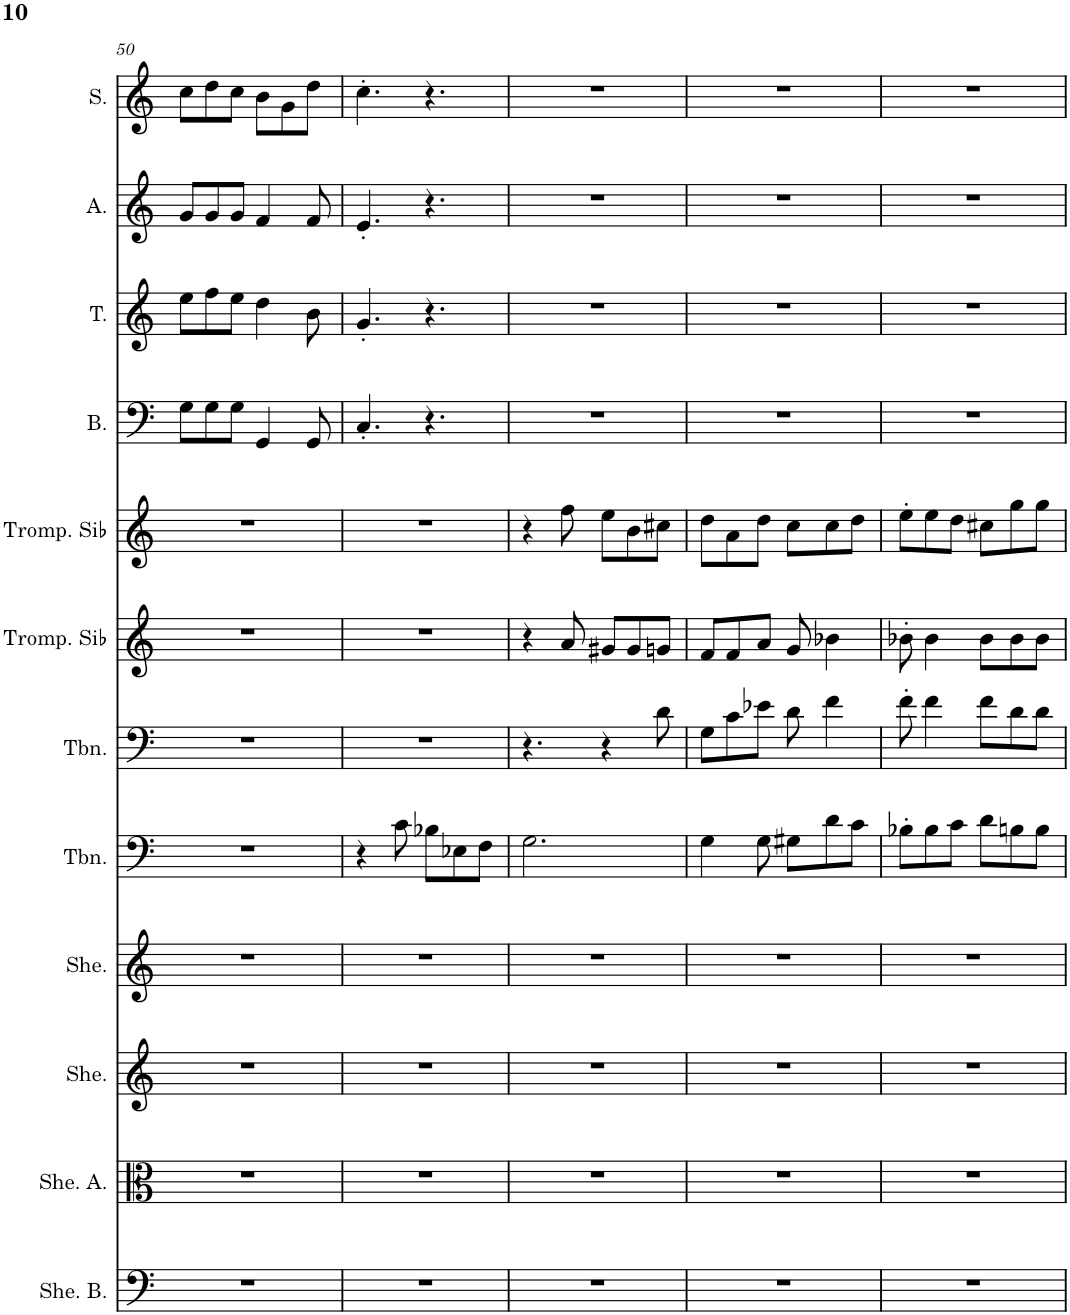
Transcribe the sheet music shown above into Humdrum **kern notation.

**kern	**kern	**kern	**kern	**kern	**kern	**kern	**kern	**kern	**kern	**kern	**kern
*part12	*part11	*part10	*part9	*part8	*part7	*part6	*part5	*part4	*part3	*part2	*part1
*staff12	*staff11	*staff10	*staff9	*staff8	*staff7	*staff6	*staff5	*staff4	*staff3	*staff2	*staff1
*I"Sheng Basse, Harmoniu	*I"Sheng Alto, Harmoniu	*I"Sheng, Harmoniu	*I"Sheng, Reed-Org	*I"Trombone, Solo Bas	*I"Trombone, Solo Ten	*I"Trompette en Sib, Solo Alt	*I"Trompette en Sib, Solo Sop	*I"Basse	*I"Tenor	*I"Alto	*I"Soprano
*I'She. B.	*I'She. A.	*I'She.	*I'She.	*I'Tbn.	*I'Tbn.	*I'Tromp. Sib	*I'Tromp. Sib	*I'B.	*I'T.	*I'A.	*I'S.
!!LO:PB:g=z
*clefF4	*clefC3	*clefG2	*clefG2	*clefF4	*clefF4	*clefG2	*clefG2	*clefF4	*clefG2	*clefG2	*clefG2
*	*	*	*	*	*	*Trd1c2	*Trd1c2	*	*	*	*
*k[]	*k[]	*k[]	*k[]	*k[]	*k[]	*k[]	*k[]	*k[]	*k[]	*k[]	*k[]
*M6/8	*M6/8	*M6/8	*M6/8	*M6/8	*M6/8	*M6/8	*M6/8	*M6/8	*M6/8	*M6/8	*M6/8
=50	=50	=50	=50	=50	=50	=50	=50	=50	=50	=50	=50
2.r	2.r	2.r	2.r	2.r	2.r	2.r	2.r	8G\L	8ee\L	8g/L	8cc\L
.	.	.	.	.	.	.	.	8G\	8ff\	8g/	8dd\
.	.	.	.	.	.	.	.	8G\J	8ee\J	8g/J	8cc\J
.	.	.	.	.	.	.	.	4GG/	4dd\	4f/	8b\L
.	.	.	.	.	.	.	.	.	.	.	8g\
.	.	.	.	.	.	.	.	8GG/	8b\	8f/	8dd\J
=51	=51	=51	=51	=51	=51	=51	=51	=51	=51	=51	=51
2.r	2.r	2.r	2.r	4r	2.r	2.r	2.r	4.C'/	4.g'/	4.e'/	4.cc'\
.	.	.	.	8c\	.	.	.	.	.	.	.
.	.	.	.	8B-X\L	.	.	.	4.r	4.r	4.r	4.r
.	.	.	.	8E-X\	.	.	.	.	.	.	.
.	.	.	.	8F\J	.	.	.	.	.	.	.
=52	=52	=52	=52	=52	=52	=52	=52	=52	=52	=52	=52
2.r	2.r	2.r	2.r	2.G\	4.r	4r	4r	2.r	2.r	2.r	2.r
.	.	.	.	.	.	8a/	8ff\	.	.	.	.
.	.	.	.	.	4r	8g#X/L	8ee\L	.	.	.	.
.	.	.	.	.	.	8g#/	8b\	.	.	.	.
.	.	.	.	.	8d\	8gn/J	8cc#X\J	.	.	.	.
=53	=53	=53	=53	=53	=53	=53	=53	=53	=53	=53	=53
2.r	2.r	2.r	2.r	4G\	8G\L	8f/L	8dd\L	2.r	2.r	2.r	2.r
.	.	.	.	.	8c\	8f/	8a\	.	.	.	.
.	.	.	.	8G\	8e-X\J	8a/J	8dd\J	.	.	.	.
.	.	.	.	8G#X\L	8d\	8g/	8cc\L	.	.	.	.
.	.	.	.	8d\	4f\	4b-X\	8cc\	.	.	.	.
.	.	.	.	8c\J	.	.	8dd\J	.	.	.	.
=54	=54	=54	=54	=54	=54	=54	=54	=54	=54	=54	=54
2.r	2.r	2.r	2.r	8B-X'\L	8f'\	8b-X'\	8ee'\L	2.r	2.r	2.r	2.r
.	.	.	.	8B-\	4f\	4b-\	8ee\	.	.	.	.
.	.	.	.	8c\J	.	.	8dd\J	.	.	.	.
.	.	.	.	8d\L	8f\L	8b-\L	8cc#X\L	.	.	.	.
.	.	.	.	8Bn\	8d\	8b-\	8gg\	.	.	.	.
.	.	.	.	8B\J	8d\J	8b-\J	8gg\J	.	.	.	.
=	=	=	=	=	=	=	=	=	=	=	=
*-	*-	*-	*-	*-	*-	*-	*-	*-	*-	*-	*-
